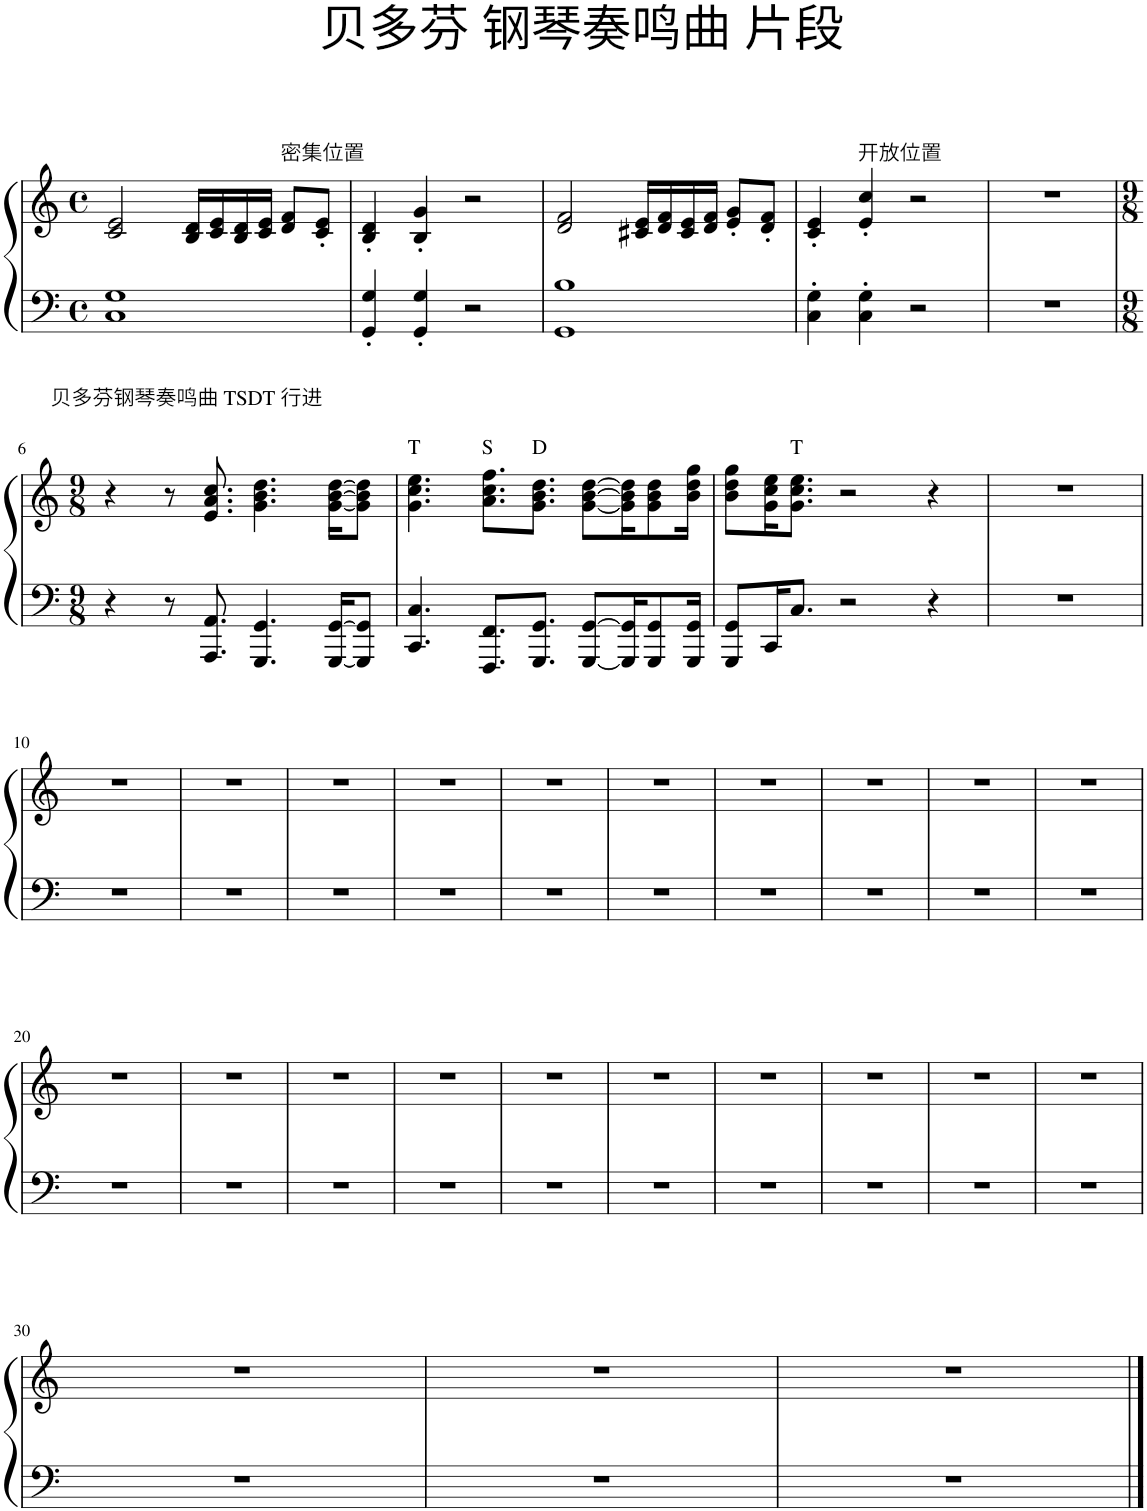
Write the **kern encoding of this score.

**kern	**kern
*part1	*part1
*staff2	*staff1
*I"钢琴	*
*clefF4	*clefG2
*k[]	*k[]
*M4/4	*M4/4
*met(c)	*met(c)
=1	=1
1C 1G	2c/ 2e/
.	16B/ 16d/LL
.	16c/ 16e/
.	16B/ 16d/
.	16c/ 16e/JJ
!	!LO:TX:a:t=密集位置
.	8d/ 8f/L
.	8c/' 8e/'J
=2	=2
4GG/' 4G/'	4B/' 4d/'
4GG/' 4G/'	4B/' 4g/'
2r	2r
=3	=3
1GG 1B	2d/ 2f/
.	16c#X/ 16e/LL
.	16d/ 16f/
.	16c#/ 16e/
.	16d/ 16f/JJ
.	8e/' 8g/'L
.	8d/' 8f/'J
=4	=4
4C\' 4G\'	4c/' 4e/'
!	!LO:TX:a:t=开放位置
4C\' 4G\'	4e/' 4cc/'
2r	2r
=5	=5
1r	1r
!!LO:LB:g=z
=6	=6
*M9/8	*M9/8
!	!LO:TX:a:t=贝多芬钢琴奏鸣曲 TSDT 行进
4r	4r
8r	8r
8.AAA/ 8.AA/	8.e/ 8.a/ 8.cc/
4.GGG/ 4.GG/	4.g\ 4.b\ 4.dd\
[16GGG/ [16GG/KL	[16g\ [16b\ [16dd\KL
8GGG/] 8GG/]J	8g\] 8b\] 8dd\]J
=7	=7
!	!LO:TX:a:t=T
4.CC/ 4.C/	4.g\ 4.cc\ 4.ee\
!	!LO:TX:a:t=S
8.FFF/ 8.FF/L	8.a\ 8.cc\ 8.ff\L
!	!LO:TX:a:t=D
8.GGG/ 8.GG/J	8.g\ 8.b\ 8.dd\J
[8GGG/ [8GG/L	[8g\ [8b\ [8dd\L
16GGG/] 16GG/]K	16g\] 16b\] 16dd\]K
8GGG/ 8GG/	8g\ 8b\ 8dd\
16GGG/ 16GG/Jk	16b\ 16dd\ 16gg\Jk
=8	=8
8GGG/ 8GG/L	8b\ 8dd\ 8gg\L
16CC/K	16g\ 16cc\ 16ee\K
!	!LO:TX:a:t=T
8.C/J	8.g\ 8.cc\ 8.ee\J
2r	2r
4r	4r
=9	=9
8%9r	8%9r
!!LO:LB:g=z
=10	=10
8%9r	8%9r
=11	=11
8%9r	8%9r
=12	=12
8%9r	8%9r
=13	=13
8%9r	8%9r
=14	=14
8%9r	8%9r
=15	=15
8%9r	8%9r
=16	=16
8%9r	8%9r
=17	=17
8%9r	8%9r
=18	=18
8%9r	8%9r
=19	=19
8%9r	8%9r
!!LO:LB:g=z
=20	=20
8%9r	8%9r
=21	=21
8%9r	8%9r
=22	=22
8%9r	8%9r
=23	=23
8%9r	8%9r
=24	=24
8%9r	8%9r
=25	=25
8%9r	8%9r
=26	=26
8%9r	8%9r
=27	=27
8%9r	8%9r
=28	=28
8%9r	8%9r
=29	=29
8%9r	8%9r
!!LO:LB:g=z
=30	=30
8%9r	8%9r
=31	=31
8%9r	8%9r
=32	=32
8%9r	8%9r
==	==
*-	*-
